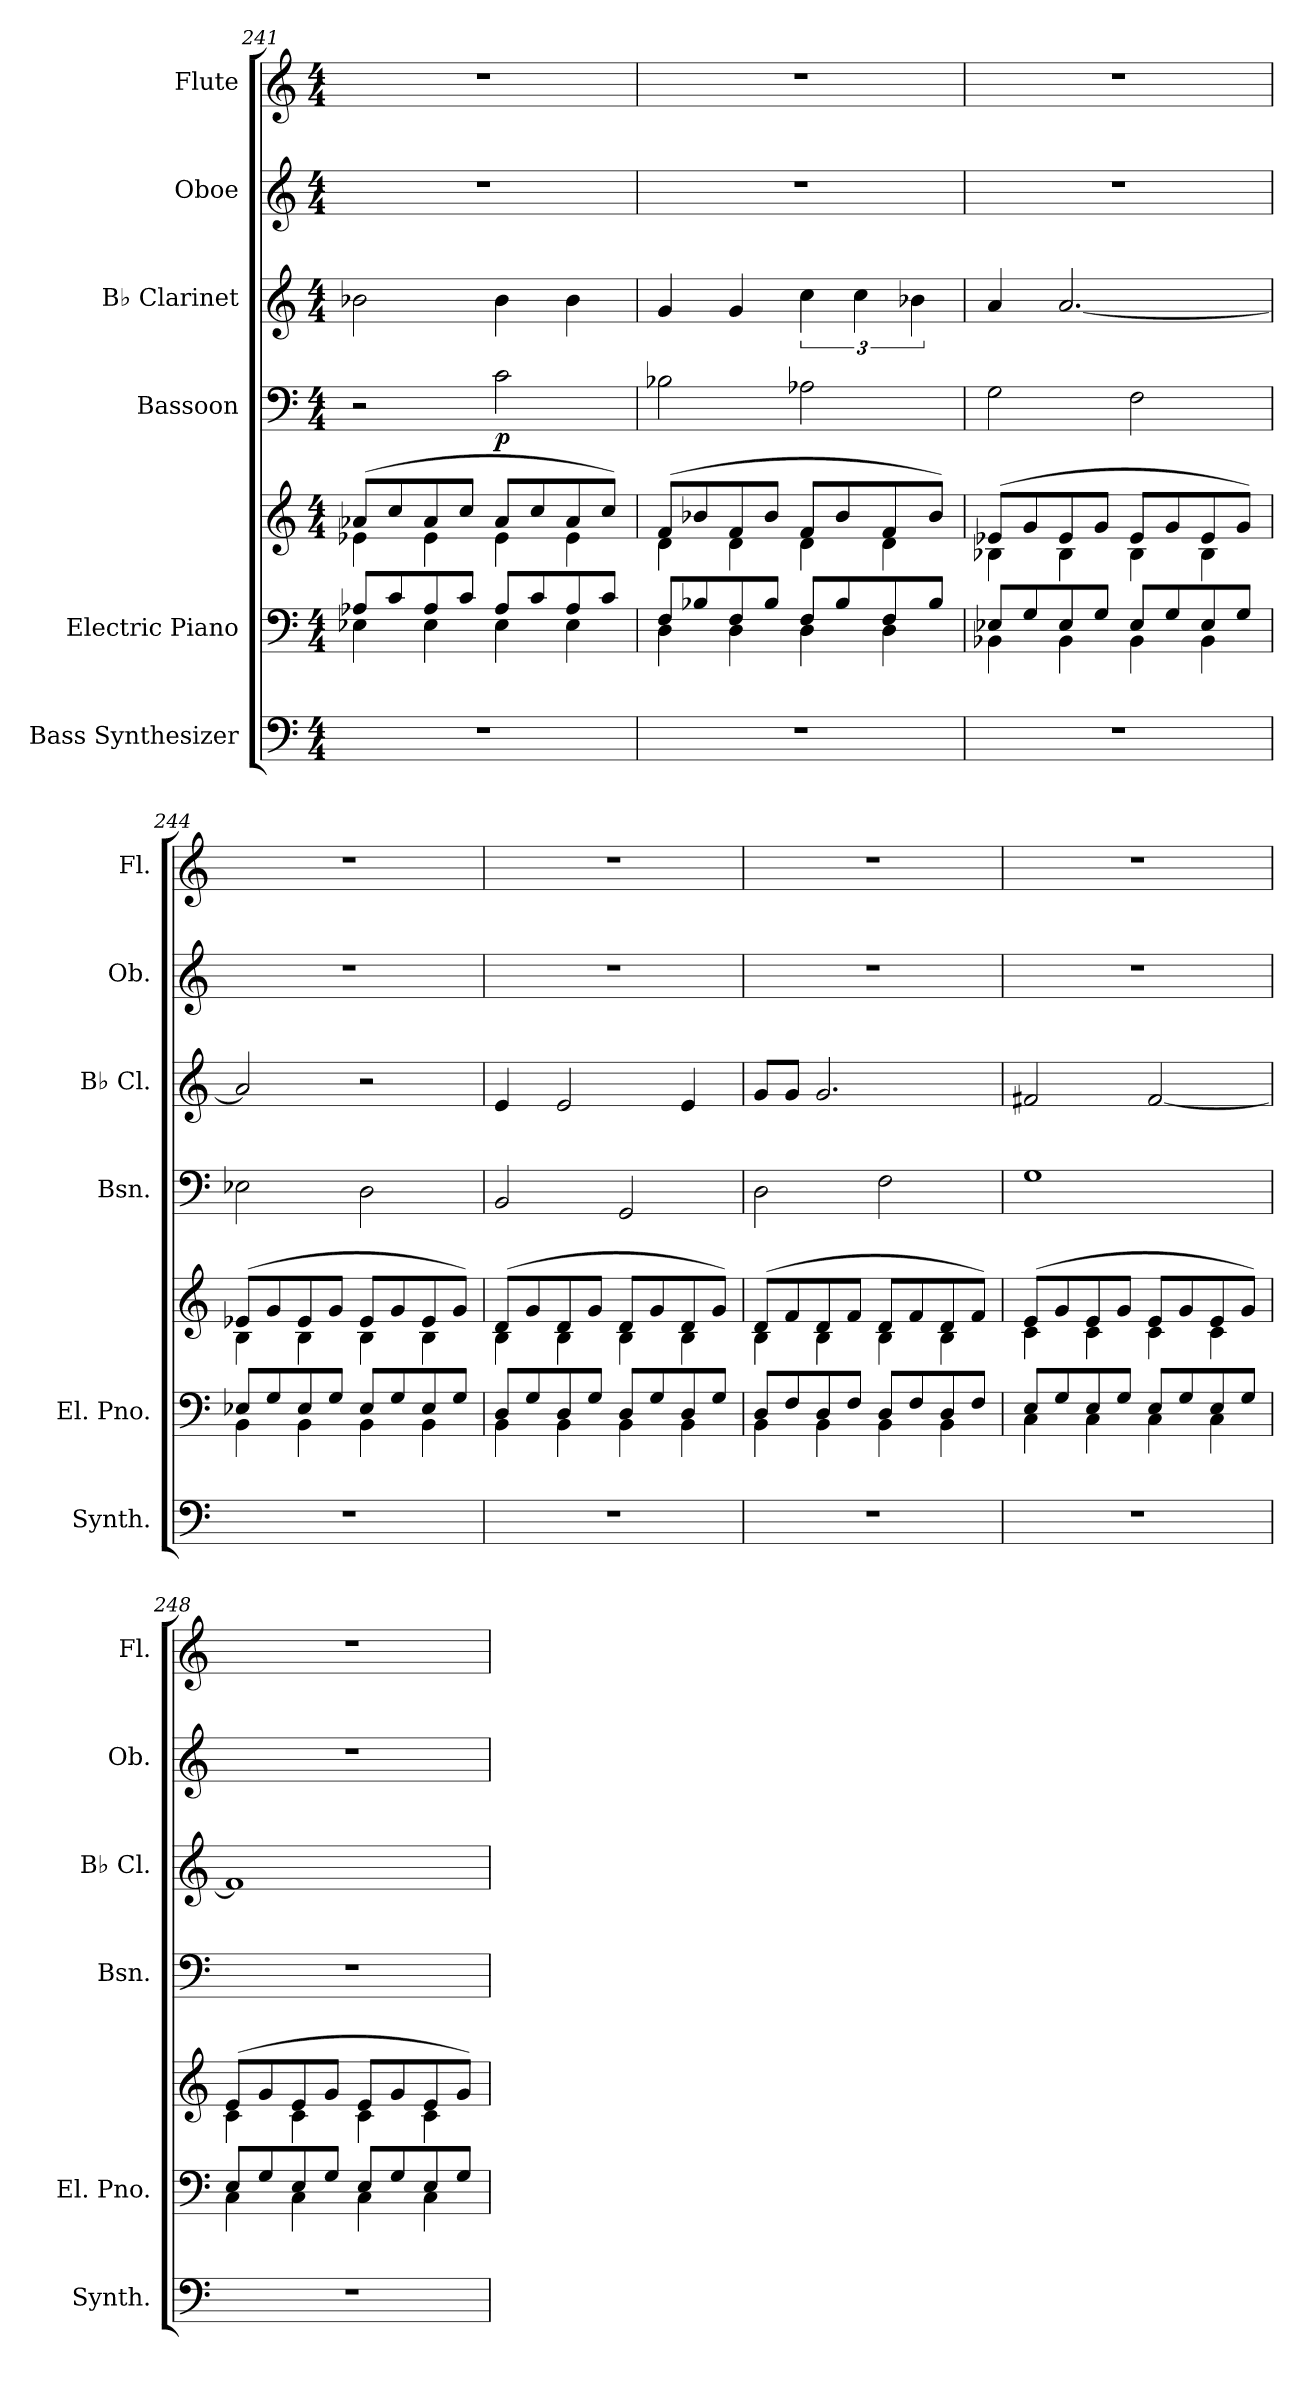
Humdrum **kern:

**kern	**kern	**kern	**kern	**dynam	**kern	**kern	**kern
*part6	*part5	*part5	*part4	*part4	*part3	*part2	*part1
*staff7	*staff6	*staff5	*staff4	*staff4	*staff3	*staff2	*staff1
*I"Bass Synthesizer	*I"Electric Piano	*	*I"Bassoon	*	*I"B♭ Clarinet	*I"Oboe	*I"Flute
*I'Synth.	*I'El. Pno.	*	*I'Bsn.	*	*I'B♭ Cl.	*I'Ob.	*I'Fl.
!!LO:PB:g=z
*clefF4	*clefF4	*clefG2	*clefF4	*	*clefG2	*clefG2	*clefG2
*	*	*	*	*	*ITrd1c2	*	*
*k[]	*k[]	*k[]	*k[]	*	*k[b-e-]	*k[]	*k[]
*M4/4	*M4/4	*M4/4	*M4/4	*	*M4/4	*M4/4	*M4/4
=241	=241	=241	=241	=241	=241	=241	=241
*	*^	*^	*	*	*	*	*
1r	8A-X/L	4E-X\	(>8a-X/L	4e-X\	2r	.	2a-X\	1r	1r
.	8c/	.	8cc/	.	.	.	.	.	.
.	8A-/	4E-\	8a-/	4e-\	.	.	.	.	.
.	8c/J	.	8cc/J	.	.	.	.	.	.
!	!	!	!	!	!	!LO:DY:b	!	!	!
.	8A-/L	4E-\	8a-/L	4e-\	2c\	p	4a-\	.	.
.	8c/	.	8cc/	.	.	.	.	.	.
.	8A-/	4E-\	8a-/	4e-\	.	.	4a-\	.	.
.	8c/J	.	8cc/J)	.	.	.	.	.	.
=242	=242	=242	=242	=242	=242	=242	=242	=242	=242
1r	8F/L	4D\	(>8f/L	4d\	2B-X\	.	4f/	1r	1r
.	8B-X/	.	8b-X/	.	.	.	.	.	.
.	8F/	4D\	8f/	4d\	.	.	4f/	.	.
.	8B-/J	.	8b-/J	.	.	.	.	.	.
.	8F/L	4D\	8f/L	4d\	2A-X\	.	6b-\	.	.
.	8B-/	.	8b-/	.	.	.	.	.	.
.	.	.	.	.	.	.	6b-\	.	.
.	8F/	4D\	8f/	4d\	.	.	.	.	.
.	.	.	.	.	.	.	6a-X\	.	.
.	8B-/J	.	8b-/J)	.	.	.	.	.	.
=243	=243	=243	=243	=243	=243	=243	=243	=243	=243
1r	8E-X/L	4BB-X\	(>8e-X/L	4B-X\	2G\	.	4g/	1r	1r
.	8G/	.	8g/	.	.	.	.	.	.
.	8E-/	4BB-\	8e-/	4B-\	.	.	[2.g/	.	.
.	8G/J	.	8g/J	.	.	.	.	.	.
.	8E-/L	4BB-\	8e-/L	4B-\	2F\	.	.	.	.
.	8G/	.	8g/	.	.	.	.	.	.
.	8E-/	4BB-\	8e-/	4B-\	.	.	.	.	.
.	8G/J	.	8g/J)	.	.	.	.	.	.
=244	=244	=244	=244	=244	=244	=244	=244	=244	=244
1r	8E-X/L	4BB\	(>8e-X/L	4B\	2E-X\	.	2g/]	1r	1r
.	8G/	.	8g/	.	.	.	.	.	.
.	8E-/	4BB\	8e-/	4B\	.	.	.	.	.
.	8G/J	.	8g/J	.	.	.	.	.	.
.	8E-/L	4BB\	8e-/L	4B\	2D\	.	2r	.	.
.	8G/	.	8g/	.	.	.	.	.	.
.	8E-/	4BB\	8e-/	4B\	.	.	.	.	.
.	8G/J	.	8g/J)	.	.	.	.	.	.
!!LO:PB:g=z
=245	=245	=245	=245	=245	=245	=245	=245	=245	=245
1r	8D/L	4BB\	(>8d/L	4B\	2BB/	.	4d/	1r	1r
.	8G/	.	8g/	.	.	.	.	.	.
.	8D/	4BB\	8d/	4B\	.	.	2d/	.	.
.	8G/J	.	8g/J	.	.	.	.	.	.
.	8D/L	4BB\	8d/L	4B\	2GG/	.	.	.	.
.	8G/	.	8g/	.	.	.	.	.	.
.	8D/	4BB\	8d/	4B\	.	.	4d/	.	.
.	8G/J	.	8g/J)	.	.	.	.	.	.
=246	=246	=246	=246	=246	=246	=246	=246	=246	=246
1r	8D/L	4BB\	(>8d/L	4B\	2D\	.	8f/L	1r	1r
.	8F/	.	8f/	.	.	.	8f/J	.	.
.	8D/	4BB\	8d/	4B\	.	.	2.f/	.	.
.	8F/J	.	8f/J	.	.	.	.	.	.
.	8D/L	4BB\	8d/L	4B\	2F\	.	.	.	.
.	8F/	.	8f/	.	.	.	.	.	.
.	8D/	4BB\	8d/	4B\	.	.	.	.	.
.	8F/J	.	8f/J)	.	.	.	.	.	.
=247	=247	=247	=247	=247	=247	=247	=247	=247	=247
1r	8E/L	4C\	(>8e/L	4c\	1G	.	2en/	1r	1r
.	8G/	.	8g/	.	.	.	.	.	.
.	8E/	4C\	8e/	4c\	.	.	.	.	.
.	8G/J	.	8g/J	.	.	.	.	.	.
.	8E/L	4C\	8e/L	4c\	.	.	[2e/	.	.
.	8G/	.	8g/	.	.	.	.	.	.
.	8E/	4C\	8e/	4c\	.	.	.	.	.
.	8G/J	.	8g/J)	.	.	.	.	.	.
=248	=248	=248	=248	=248	=248	=248	=248	=248	=248
1r	8E/L	4C\	(>8e/L	4c\	1r	.	1e]	1r	1r
.	8G/	.	8g/	.	.	.	.	.	.
.	8E/	4C\	8e/	4c\	.	.	.	.	.
.	8G/J	.	8g/J	.	.	.	.	.	.
.	8E/L	4C\	8e/L	4c\	.	.	.	.	.
.	8G/	.	8g/	.	.	.	.	.	.
.	8E/	4C\	8e/	4c\	.	.	.	.	.
.	8G/J	.	8g/J)	.	.	.	.	.	.
*	*v	*v	*	*	*	*	*	*	*
*	*	*v	*v	*	*	*	*	*
=	=	=	=	=	=	=	=
*-	*-	*-	*-	*-	*-	*-	*-
